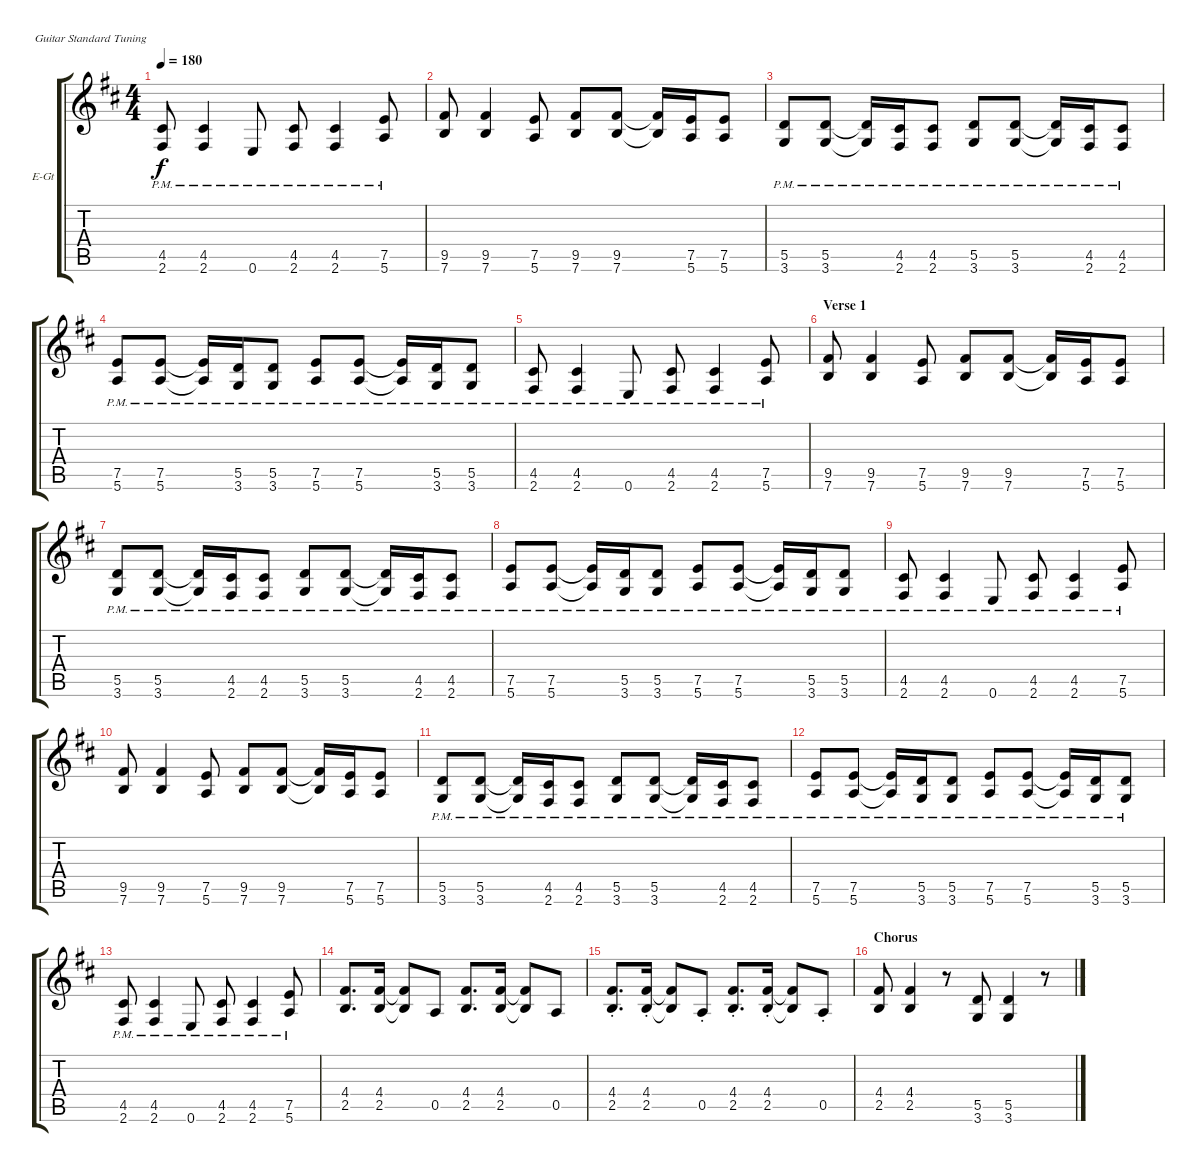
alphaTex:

\defaultSystemsLayout 4
\bracketExtendMode groupsimilarinstruments
\firstSystemTrackNameOrientation horizontal
\otherSystemsTrackNameOrientation horizontal
\track ("Kirk Hammett (Rhythm)" "E-Gt") {instrument distortionguitar}
\staff {score tabs}
\tuning (E4 B3 G3 D3 A2 E2)
\ts (4 4)
\tempo 180
\clef g2
\ks d
(2.6{pm} 4.5{pm}).8{dy f} (4.5{pm} 2.6{pm}).4 0.6{pm}.8 (2.6{pm} 4.5{pm}).8 (4.5{pm} 2.6{pm}).4 (5.6{pm} 7.5{pm}).8 |
(7.6 9.5).8 (9.5 7.6).4 (5.6 7.5).8 (7.6 9.5).8 (7.6 9.5).8 (9.5{t} 7.6{t}).16 (5.6 7.5).16 (7.5 5.6).8 |
(3.6{pm} 5.5{pm}).8 (3.6{pm} 5.5{pm}).8 (3.6{pm t} 5.5{pm t}).16 (4.5{pm} 2.6{pm}).16 (4.5{pm} 2.6{pm}).8 (5.5{pm} 3.6{pm}).8 (5.5{pm} 3.6{pm}).8 (5.5{pm t} 3.6{pm t}).16 (2.6{pm} 4.5{pm}).16 (2.6{pm} 4.5{pm}).8 |
(5.6{pm} 7.5{pm}).8 (5.6{pm} 7.5{pm}).8 (7.5{pm t} 5.6{pm t}).16 (3.6{pm} 5.5{pm}).16 (5.5{pm} 3.6{pm}).8 (5.6{pm} 7.5{pm}).8 (5.6{pm} 7.5{pm}).8 (7.5{pm t} 5.6{pm t}).16 (3.6{pm} 5.5{pm}).16 (3.6{pm} 5.5{pm}).8 |
(2.6{pm} 4.5{pm}).8 (4.5{pm} 2.6{pm}).4 0.6{pm}.8 (2.6{pm} 4.5{pm}).8 (4.5{pm} 2.6{pm}).4 (5.6{pm} 7.5{pm}).8 |
\section ("" "Verse 1")
(7.6 9.5).8 (9.5 7.6).4 (5.6 7.5).8 (7.6 9.5).8 (7.6 9.5).8 (9.5{t} 7.6{t}).16 (5.6 7.5).16 (7.5 5.6).8 |
(3.6{pm} 5.5{pm}).8 (3.6{pm} 5.5{pm}).8 (3.6{pm t} 5.5{pm t}).16 (4.5{pm} 2.6{pm}).16 (4.5{pm} 2.6{pm}).8 (5.5{pm} 3.6{pm}).8 (5.5{pm} 3.6{pm}).8 (5.5{pm t} 3.6{pm t}).16 (2.6{pm} 4.5{pm}).16 (2.6{pm} 4.5{pm}).8 |
(5.6{pm} 7.5{pm}).8 (5.6{pm} 7.5{pm}).8 (7.5{pm t} 5.6{pm t}).16 (3.6{pm} 5.5{pm}).16 (5.5{pm} 3.6{pm}).8 (5.6{pm} 7.5{pm}).8 (5.6{pm} 7.5{pm}).8 (7.5{pm t} 5.6{pm t}).16 (3.6{pm} 5.5{pm}).16 (3.6{pm} 5.5{pm}).8 |
(2.6{pm} 4.5{pm}).8 (4.5{pm} 2.6{pm}).4 0.6{pm}.8 (2.6{pm} 4.5{pm}).8 (4.5{pm} 2.6{pm}).4 (5.6{pm} 7.5{pm}).8 |
(7.6 9.5).8 (9.5 7.6).4 (5.6 7.5).8 (7.6 9.5).8 (7.6 9.5).8 (9.5{t} 7.6{t}).16 (5.6 7.5).16 (7.5 5.6).8 |
(3.6{pm} 5.5{pm}).8 (3.6{pm} 5.5{pm}).8 (3.6{pm t} 5.5{pm t}).16 (4.5{pm} 2.6{pm}).16 (4.5{pm} 2.6{pm}).8 (5.5{pm} 3.6{pm}).8 (5.5{pm} 3.6{pm}).8 (5.5{pm t} 3.6{pm t}).16 (2.6{pm} 4.5{pm}).16 (2.6{pm} 4.5{pm}).8 |
(5.6{pm} 7.5{pm}).8 (5.6{pm} 7.5{pm}).8 (7.5{pm t} 5.6{pm t}).16 (3.6{pm} 5.5{pm}).16 (5.5{pm} 3.6{pm}).8 (5.6{pm} 7.5{pm}).8 (5.6{pm} 7.5{pm}).8 (7.5{pm t} 5.6{pm t}).16 (3.6{pm} 5.5{pm}).16 (3.6{pm} 5.5{pm}).8 |
(2.6{pm} 4.5{pm}).8 (4.5{pm} 2.6{pm}).4 0.6{pm}.8 (2.6{pm} 4.5{pm}).8 (4.5{pm} 2.6{pm}).4 (5.6{pm} 7.5{pm}).8 |
(2.5 4.4).8{d} (4.4 2.5).16 (2.5{t} 4.4{t}).8 0.5.8 (2.5 4.4).8{d} (4.4 2.5).16 (2.5{t} 4.4{t}).8 0.5.8 |
(2.5{st} 4.4{st}).8{d} (4.4{st} 2.5{st}).16 (2.5{t} 4.4{t}).8 0.5{st}.8 (2.5{st} 4.4{st}).8{d} (4.4{st} 2.5{st}).16 (2.5{t} 4.4{t}).8 0.5{st}.8 |
\section ("" "Chorus")
(2.5 4.4).8 (2.5 4.4).4 r.8 (3.6 5.5).8 (3.6 5.5).4 r.8
